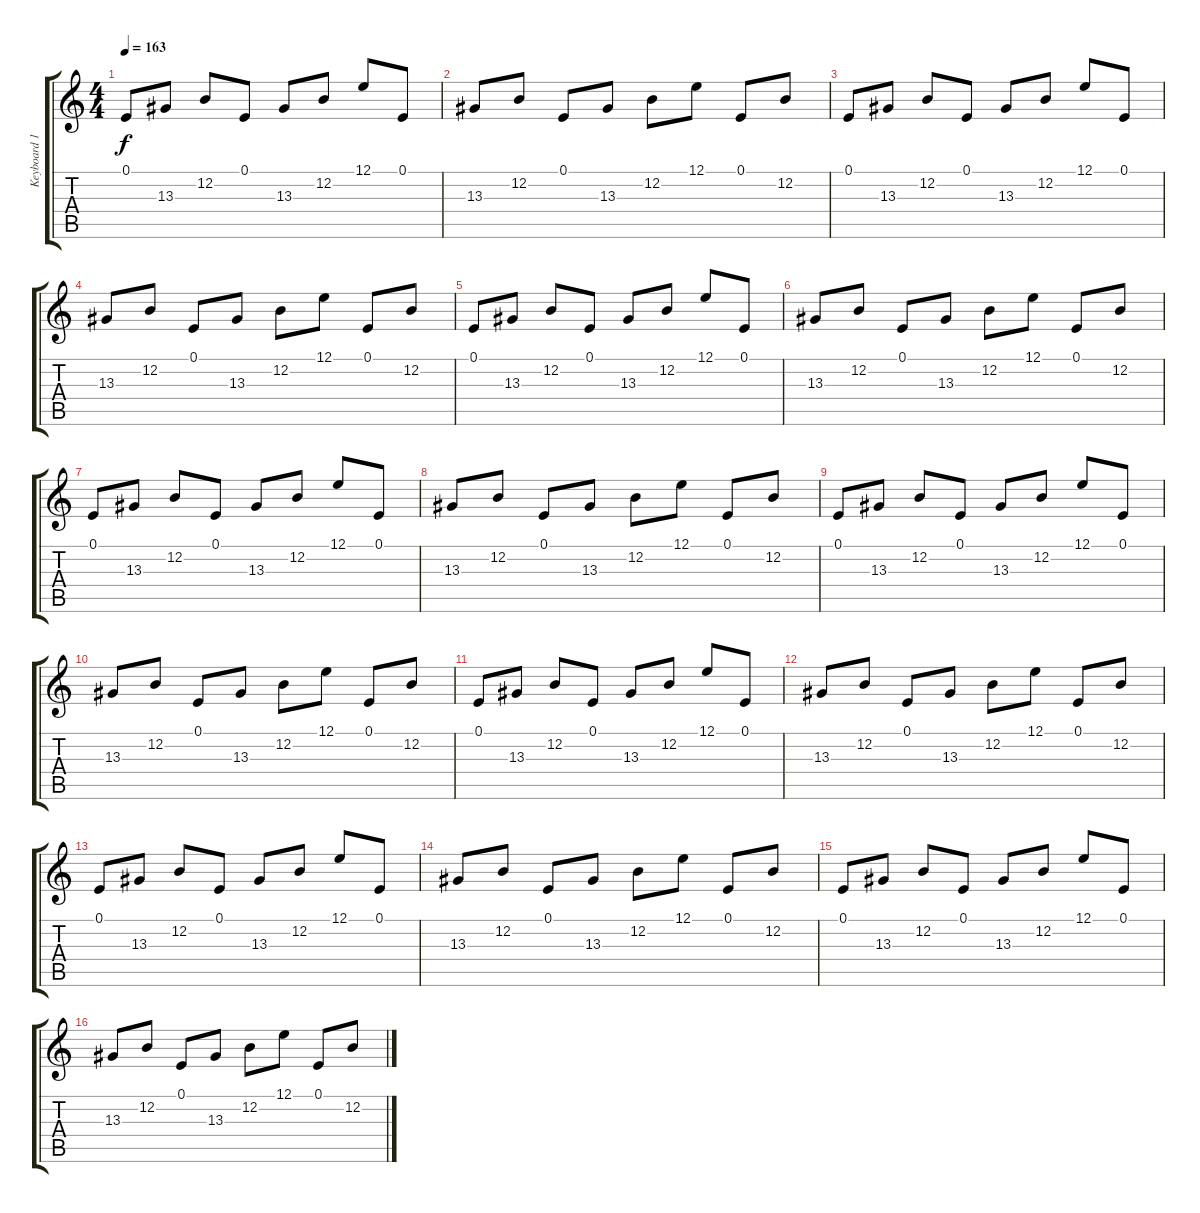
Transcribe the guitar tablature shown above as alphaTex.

\track ("Keyboard 1 (RH)" "Keyboard 1") {instrument lead1square}
\staff {score tabs}
\tuning (E4 B3 G3 D3 A2 E2) {hide}
\ts (4 4)
\tempo 163
\clef g2
\ks c
0.1.8{dy f} 13.3.8 12.2.8 0.1.8 13.3.8 12.2.8 12.1.8 0.1.8 |
13.3.8 12.2.8 0.1.8 13.3.8 12.2.8 12.1.8 0.1.8 12.2.8 |
0.1.8 13.3.8 12.2.8 0.1.8 13.3.8 12.2.8 12.1.8 0.1.8 |
13.3.8 12.2.8 0.1.8 13.3.8 12.2.8 12.1.8 0.1.8 12.2.8 |
0.1.8 13.3.8 12.2.8 0.1.8 13.3.8 12.2.8 12.1.8 0.1.8 |
13.3.8 12.2.8 0.1.8 13.3.8 12.2.8 12.1.8 0.1.8 12.2.8 |
0.1.8 13.3.8 12.2.8 0.1.8 13.3.8 12.2.8 12.1.8 0.1.8 |
13.3.8 12.2.8 0.1.8 13.3.8 12.2.8 12.1.8 0.1.8 12.2.8 |
0.1.8 13.3.8 12.2.8 0.1.8 13.3.8 12.2.8 12.1.8 0.1.8 |
13.3.8 12.2.8 0.1.8 13.3.8 12.2.8 12.1.8 0.1.8 12.2.8 |
0.1.8 13.3.8 12.2.8 0.1.8 13.3.8 12.2.8 12.1.8 0.1.8 |
13.3.8 12.2.8 0.1.8 13.3.8 12.2.8 12.1.8 0.1.8 12.2.8 |
0.1.8 13.3.8 12.2.8 0.1.8 13.3.8 12.2.8 12.1.8 0.1.8 |
13.3.8 12.2.8 0.1.8 13.3.8 12.2.8 12.1.8 0.1.8 12.2.8 |
0.1.8 13.3.8 12.2.8 0.1.8 13.3.8 12.2.8 12.1.8 0.1.8 |
13.3.8 12.2.8 0.1.8 13.3.8 12.2.8 12.1.8 0.1.8 12.2.8
